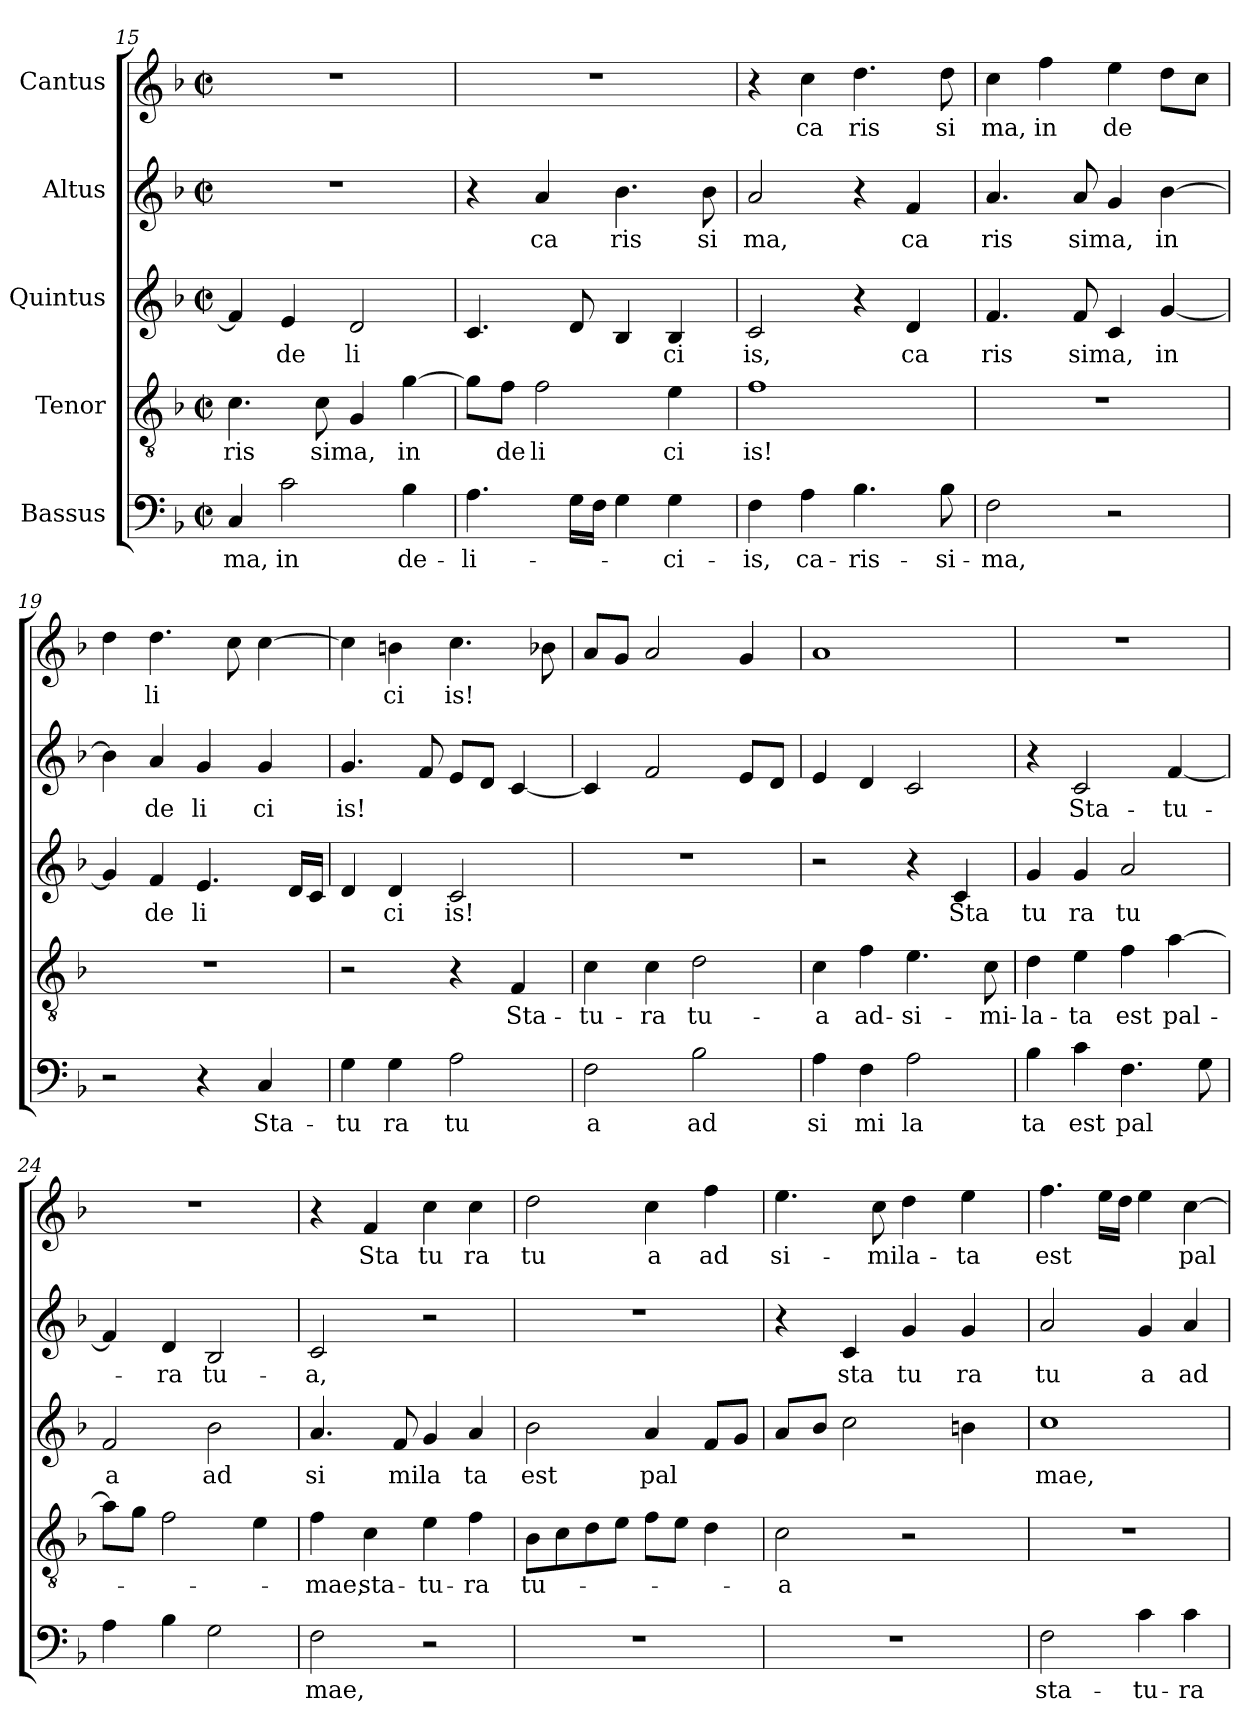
**kern	**text	**kern	**text	**kern	**text	**kern	**text	**kern	**text
*part5	*part5	*part4	*part4	*part3	*part3	*part2	*part2	*part1	*part1
*staff5	*staff5	*staff4	*staff4	*staff3	*staff3	*staff2	*staff2	*staff1	*staff1
*I"Bassus	*	*I"Tenor	*	*I"Quintus	*	*I"Altus	*	*I"Cantus	*
*clefF4	*	*clefGv2	*	*clefG2	*	*clefG2	*	*clefG2	*
*k[b-]	*	*k[b-]	*	*k[b-]	*	*k[b-]	*	*k[b-]	*
*F:	*	*F:	*	*F:	*	*F:	*	*F:	*
*M2/2	*	*M2/2	*	*M2/2	*	*M2/2	*	*M2/2	*
*met(c|)	*	*met(c|)	*	*met(c|)	*	*met(c|)	*	*met(c|)	*
=15	=15	=15	=15	=15	=15	=15	=15	=15	=15
!	!LO:LY:b:cj	!	!LO:LY:b:cj	!	!	!	!	!	!
4C/	-ma,	4.c\	ris	4f/]	.	1r	.	1r	.
!	!LO:LY:b:cj	!	!	!	!LO:LY:b:cj	!	!	!	!
2c\	in	.	.	4e/	de	.	.	.	.
!	!	!	!LO:LY:b	!	!	!	!	!	!
.	.	8c\	sima,	.	.	.	.	.	.
!	!	!	!	!	!LO:LY:b:cj	!	!	!	!
.	.	4G/	.	2d/	li	.	.	.	.
!	!LO:LY:b:cj	!	!LO:LY:b:cj	!	!	!	!	!	!
4B-\	de-	[>4g\	in	.	.	.	.	.	.
=16	=16	=16	=16	=16	=16	=16	=16	=16	=16
!	!LO:LY:b:cj	!	!	!	!	!	!	!	!
4.A\	-li-	8g\L]	.	4.c/	.	4r	.	1r	.
!	!	!	!LO:LY:b:cj	!	!	!	!	!	!
.	.	8f\J	de	.	.	.	.	.	.
!	!	!	!LO:LY:b:cj	!	!	!	!LO:LY:b:cj	!	!
.	.	2f\	li	.	.	4a/	ca	.	.
16G\L	.	.	.	8d/	.	.	.	.	.
16F\J	.	.	.	.	.	.	.	.	.
!	!	!	!	!	!	!	!LO:LY:b:cj	!	!
4G\	.	.	.	4B-/	.	4.b-\	ris	.	.
!	!LO:LY:b:cj	!	!LO:LY:b:cj	!	!LO:LY:b:cj	!	!	!	!
4G\	-ci-	4e\	ci	4B-/	ci	.	.	.	.
!	!	!	!	!	!	!	!LO:LY:b:cj	!	!
.	.	.	.	.	.	8b-\	si	.	.
=17	=17	=17	=17	=17	=17	=17	=17	=17	=17
!	!LO:LY:b:cj	!	!LO:LY:b:cj	!	!LO:LY:b:cj	!	!LO:LY:b:cj	!	!
4F\	-is,	1f	is!	2c/	is,	2a/	ma,	4r	.
!	!LO:LY:b:cj	!	!	!	!	!	!	!	!LO:LY:b:cj
4A\	ca-	.	.	.	.	.	.	4cc\	ca
!	!LO:LY:b:cj	!	!	!	!	!	!	!	!LO:LY:b:cj
4.B-\	-ris-	.	.	4r	.	4r	.	4.dd\	ris
!	!	!	!	!	!LO:LY:b:cj	!	!LO:LY:b:cj	!	!
.	.	.	.	4d/	ca	4f/	ca	.	.
!	!LO:LY:b:cj	!	!	!	!	!	!	!	!LO:LY:b:cj
8B-\	-si-	.	.	.	.	.	.	8dd\	si
=18	=18	=18	=18	=18	=18	=18	=18	=18	=18
!	!LO:LY:b:cj	!	!	!	!LO:LY:b:cj	!	!LO:LY:b:cj	!	!LO:LY:b:cj
2F\	-ma,	1r	.	4.f/	ris	4.a/	ris	4cc\	ma,
!	!	!	!	!	!	!	!	!	!LO:LY:b:cj
.	.	.	.	.	.	.	.	4ff\	in
!	!	!	!	!	!LO:LY:b	!	!LO:LY:b	!	!
.	.	.	.	8f/	sima,	8a/	sima,	.	.
!	!	!	!	!	!	!	!	!	!LO:LY:b:cj
2r	.	.	.	4c/	.	4g/	.	4ee\	de
!	!	!	!	!	!LO:LY:b:cj	!	!LO:LY:b:cj	!	!
.	.	.	.	[<4g/	in	[>4b-\	in	8dd\L	.
.	.	.	.	.	.	.	.	8cc\J	.
=19	=19	=19	=19	=19	=19	=19	=19	=19	=19
2r	.	1r	.	4g/]	.	4b-\]	.	4dd\	.
!	!	!	!	!	!LO:LY:b:cj	!	!LO:LY:b:cj	!	!LO:LY:b:cj
.	.	.	.	4f/	de	4a/	de	4.dd\	li
!	!	!	!	!	!LO:LY:b:cj	!	!LO:LY:b:cj	!	!
4r	.	.	.	4.e/	li	4g/	li	.	.
.	.	.	.	.	.	.	.	8cc\	.
!	!LO:LY:b:cj	!	!	!	!	!	!LO:LY:b:cj	!	!
4C/	Sta-	.	.	.	.	4g/	ci	[<4cc\	.
.	.	.	.	16d/L	.	.	.	.	.
.	.	.	.	16c/J	.	.	.	.	.
!!LO:PB:g=z
=20	=20	=20	=20	=20	=20	=20	=20	=20	=20
!	!LO:LY:b:cj	!	!	!	!	!	!LO:LY:b:cj	!	!
4G\	-tu	2r	.	4d/	.	4.g/	is!	4cc\]	.
!	!LO:LY:b:cj	!	!	!	!LO:LY:b:cj	!	!	!	!LO:LY:b:cj
4G\	ra	.	.	4d/	ci	.	.	4bn\	ci
.	.	.	.	.	.	8f/	.	.	.
!	!LO:LY:b:cj	!	!	!	!LO:LY:b:cj	!	!	!	!LO:LY:b:cj
2A\	tu	4r	.	2c/	is!	8e/L	.	4.cc\	is!
.	.	.	.	.	.	8d/J	.	.	.
!	!	!	!LO:LY:b:cj	!	!	!	!	!	!
.	.	4F/	Sta-	.	.	[<4c/	.	.	.
.	.	.	.	.	.	.	.	8b-X\	.
=21	=21	=21	=21	=21	=21	=21	=21	=21	=21
!	!LO:LY:b:cj	!	!LO:LY:b:cj	!	!	!	!	!	!
2F\	a	4c\	-tu-	1r	.	4c/]	.	8a/L	.
.	.	.	.	.	.	.	.	8g/J	.
!	!	!	!LO:LY:b:cj	!	!	!	!	!	!
.	.	4c\	-ra	.	.	2f/	.	2a/	.
!	!LO:LY:b:cj	!	!LO:LY:b:cj	!	!	!	!	!	!
2B-\	ad	2d\	tu-	.	.	.	.	.	.
.	.	.	.	.	.	8e/L	.	4g/	.
.	.	.	.	.	.	8d/J	.	.	.
=22	=22	=22	=22	=22	=22	=22	=22	=22	=22
!	!LO:LY:b:cj	!	!LO:LY:b:cj	!	!	!	!	!	!
4A\	si	4c\	-a	2r	.	4e/	.	1a	.
!	!LO:LY:b:cj	!	!LO:LY:b:cj	!	!	!	!	!	!
4F\	mi	4f\	ad-	.	.	4d/	.	.	.
!	!LO:LY:b:cj	!	!LO:LY:b:cj	!	!	!	!	!	!
2A\	la	4.e\	-si-	4r	.	2c/	.	.	.
!	!	!	!	!	!LO:LY:b:cj	!	!	!	!
.	.	.	.	4c/	Sta	.	.	.	.
!	!	!	!LO:LY:b:cj	!	!	!	!	!	!
.	.	8c\	-mi-	.	.	.	.	.	.
=23	=23	=23	=23	=23	=23	=23	=23	=23	=23
!	!LO:LY:b:cj	!	!LO:LY:b:cj	!	!LO:LY:b:cj	!	!	!	!
4B-\	ta	4d\	-la-	4g/	tu	4r	.	1r	.
!	!LO:LY:b:cj	!	!LO:LY:b:cj	!	!LO:LY:b:cj	!	!LO:LY:b:cj	!	!
4c\	est	4e\	-ta	4g/	ra	2c/	Sta-	.	.
!	!LO:LY:b	!	!LO:LY:b:cj	!	!LO:LY:b:cj	!	!	!	!
4.F\	pal	4f\	est	2a/	tu	.	.	.	.
!	!	!	!LO:LY:b	!	!	!	!LO:LY:b:cj	!	!
.	.	[>4a\	pal-	.	.	[<4f/	-tu-	.	.
8G\	.	.	.	.	.	.	.	.	.
=24	=24	=24	=24	=24	=24	=24	=24	=24	=24
!	!	!	!	!	!LO:LY:b:cj	!	!	!	!
4A\	.	8a\L]	.	2f/	a	4f/]	.	1r	.
.	.	8g\J	.	.	.	.	.	.	.
!	!	!	!	!	!	!	!LO:LY:b:cj	!	!
4B-\	.	2f\	.	.	.	4d/	-ra	.	.
!	!	!	!	!	!LO:LY:b:cj	!	!LO:LY:b:cj	!	!
2G\	.	.	.	2b-\	ad	2B-/	tu-	.	.
.	.	4e\	.	.	.	.	.	.	.
=25	=25	=25	=25	=25	=25	=25	=25	=25	=25
!	!LO:LY:b:cj	!	!LO:LY:b:cj	!	!LO:LY:b:cj	!	!LO:LY:b:cj	!	!
2F\	mae,	4f\	-mae,	4.a/	si	2c/	-a,	4r	.
!	!	!	!LO:LY:b:cj	!	!	!	!	!	!LO:LY:b:cj
.	.	4c\	sta-	.	.	.	.	4f/	Sta
!	!	!	!	!	!LO:LY:b:cj	!	!	!	!
.	.	.	.	8f/	mila	.	.	.	.
!	!	!	!LO:LY:b:cj	!	!	!	!	!	!LO:LY:b:cj
2r	.	4e\	-tu-	4g/	.	2r	.	4cc\	tu
!	!	!	!LO:LY:b:cj	!	!LO:LY:b:cj	!	!	!	!LO:LY:b:cj
.	.	4f\	-ra	4a/	ta	.	.	4cc\	ra
=26	=26	=26	=26	=26	=26	=26	=26	=26	=26
!	!	!	!LO:LY:b:cj	!	!LO:LY:b:cj	!	!	!	!LO:LY:b:cj
1r	.	8B-\L	tu-	2b-\	est	1r	.	2dd\	tu
.	.	8c\	.	.	.	.	.	.	.
.	.	8d\	.	.	.	.	.	.	.
.	.	8e\J	.	.	.	.	.	.	.
!	!	!	!	!	!LO:LY:b	!	!	!	!LO:LY:b:cj
.	.	8f\L	.	4a/	pal	.	.	4cc\	a
.	.	8e\J	.	.	.	.	.	.	.
!	!	!	!	!	!	!	!	!	!LO:LY:b:cj
.	.	4d\	.	8f/L	.	.	.	4ff\	ad
.	.	.	.	8g/J	.	.	.	.	.
!!LO:LB:g=z
=27	=27	=27	=27	=27	=27	=27	=27	=27	=27
!	!	!	!LO:LY:b:cj	!	!	!	!	!	!LO:LY:b:cj
*	*	*^	*	*	*	*	*	*	*
1r	.	2c\	16.ryy	-a	8a/L	.	4r	.	4.ee\	si-
.	.	.	2ryy	.	.	.	.	.	.	.
.	.	.	.	.	8b-/J	.	.	.	.	.
!	!	!	!	!	!	!	!	!LO:LY:b:cj	!	!
.	.	.	.	.	2cc\	.	4c/	sta	.	.
!	!	!	!	!	!	!	!	!	!	!LO:LY:b:cj
.	.	.	.	.	.	.	.	.	8cc\	-mila-
!	!	!	!	!	!	!	!	!LO:LY:b:cj	!	!
.	.	2r	.	.	.	.	4g/	tu	4dd\	.
.	.	.	4ryy	.	.	.	.	.	.	.
!	!	!	!	!	!	!	!	!LO:LY:b:cj	!	!LO:LY:b:cj
.	.	.	.	.	4bn\	.	4g/	ra	4ee\	-ta
.	.	.	8ryy	.	.	.	.	.	.	.
.	.	.	32ryy	.	.	.	.	.	.	.
=28	=28	=28	=28	=28	=28	=28	=28	=28	=28	=28
!	!LO:LY:b:cj	!	!	!	!	!LO:LY:b:cj	!	!LO:LY:b:cj	!	!LO:LY:b
*	*	*v	*v	*	*	*	*	*	*	*
2F\	sta-	1r	.	1cc	mae,	2a/	tu	4.ff\	est
.	.	.	.	.	.	.	.	16ee\L	.
.	.	.	.	.	.	.	.	16dd\J	.
!	!LO:LY:b:cj	!	!	!	!	!	!LO:LY:b:cj	!	!
4c\	-tu-	.	.	.	.	4g/	a	4ee\	.
!	!LO:LY:b:cj	!	!	!	!	!	!LO:LY:b:cj	!	!LO:LY:b
4c\	-ra	.	.	.	.	4a/	ad	[>4cc\	pal-
=	=	=	=	=	=	=	=	=	=
*-	*-	*-	*-	*-	*-	*-	*-	*-	*-
